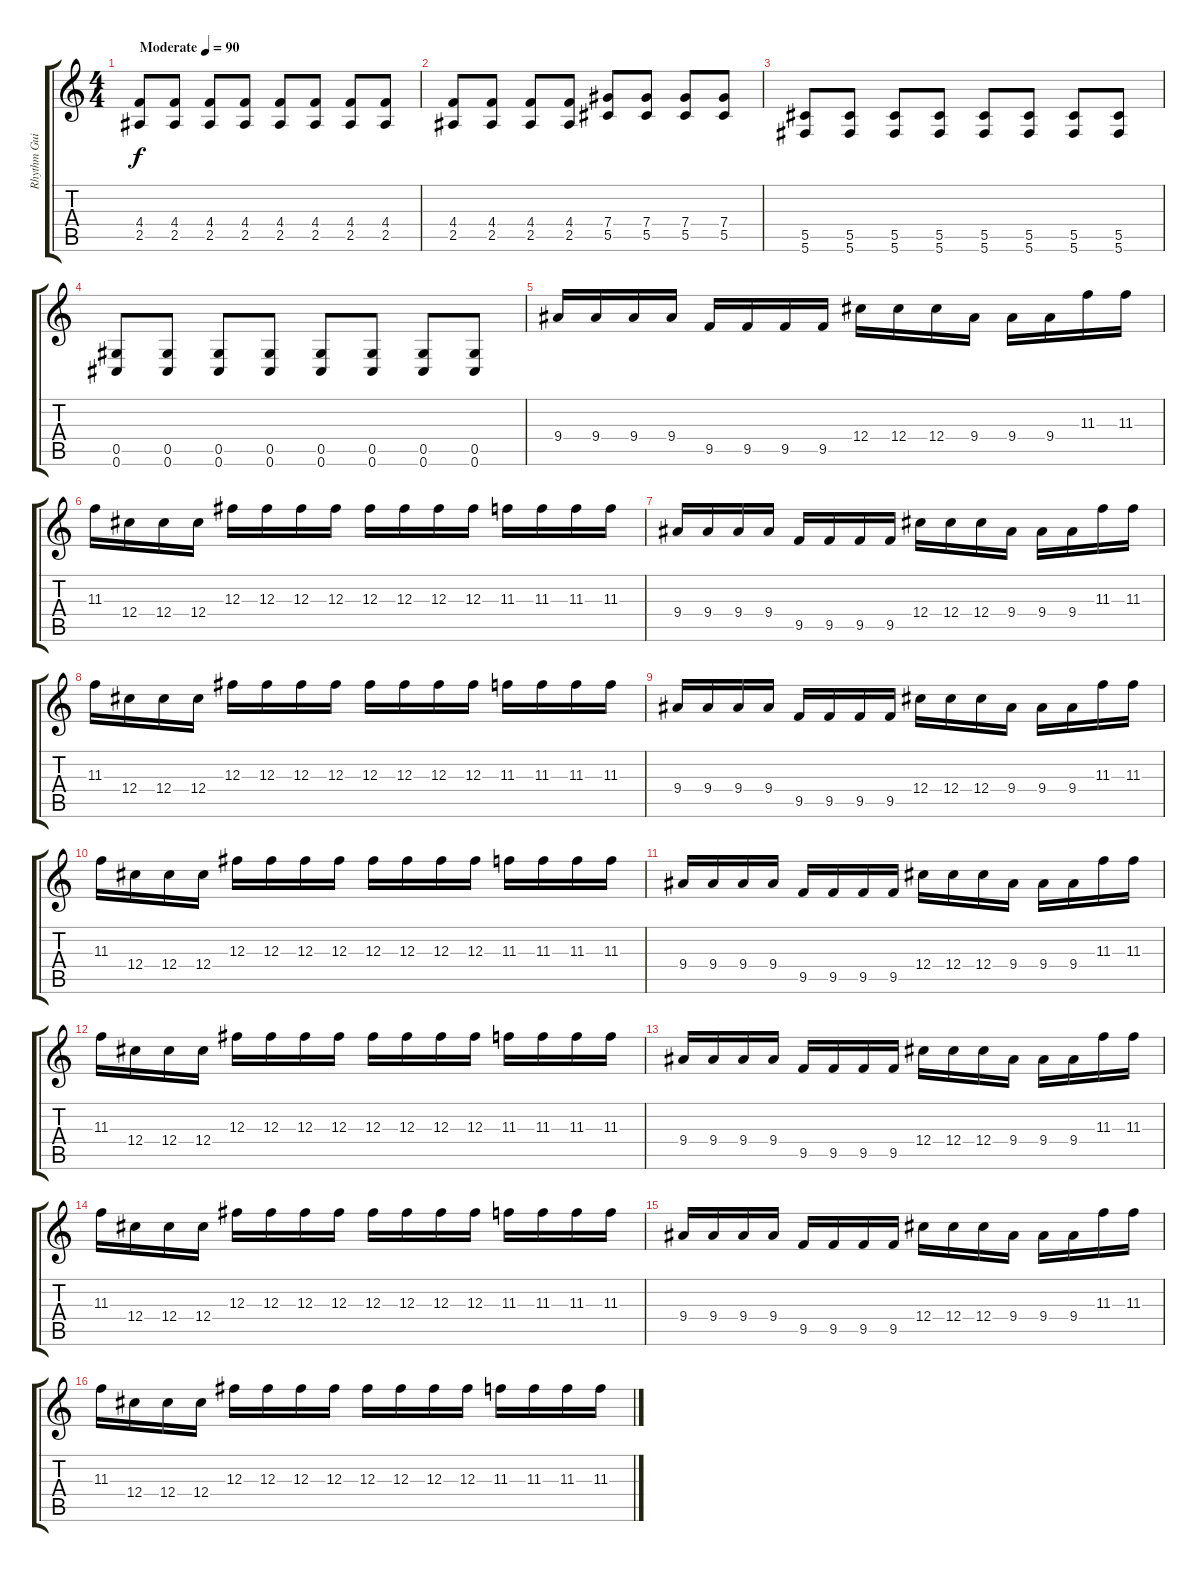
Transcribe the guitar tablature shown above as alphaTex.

\track ("Rhythm Guitar" "Rhythm Gui") {instrument distortionguitar}
\staff {score tabs}
\tuning (Eb4 Bb3 Gb3 Db3 Ab2 Db2) {hide}
\ts (4 4)
\tempo (90 "Moderate")
\clef g2
\ks c
(4.4 2.5).8{dy f instrument distortionguitar} (4.4 2.5).8 (4.4 2.5).8 (4.4 2.5).8 (4.4 2.5).8 (4.4 2.5).8 (4.4 2.5).8 (4.4 2.5).8 |
(4.4 2.5).8 (4.4 2.5).8 (4.4 2.5).8 (4.4 2.5).8 (7.4 5.5).8 (7.4 5.5).8 (7.4 5.5).8 (7.4 5.5).8 |
(5.5 5.6).8 (5.5 5.6).8 (5.5 5.6).8 (5.5 5.6).8 (5.5 5.6).8 (5.5 5.6).8 (5.5 5.6).8 (5.5 5.6).8 |
(0.5 0.6).8 (0.5 0.6).8 (0.5 0.6).8 (0.5 0.6).8 (0.5 0.6).8 (0.5 0.6).8 (0.5 0.6).8 (0.5 0.6).8 |
9.4.16 9.4.16 9.4.16 9.4.16 9.5.16 9.5.16 9.5.16 9.5.16 12.4.16 12.4.16 12.4.16 9.4.16 9.4.16 9.4.16 11.3.16 11.3.16 |
11.3.16 12.4.16 12.4.16 12.4.16 12.3.16 12.3.16 12.3.16 12.3.16 12.3.16 12.3.16 12.3.16 12.3.16 11.3.16 11.3.16 11.3.16 11.3.16 |
9.4.16 9.4.16 9.4.16 9.4.16 9.5.16 9.5.16 9.5.16 9.5.16 12.4.16 12.4.16 12.4.16 9.4.16 9.4.16 9.4.16 11.3.16 11.3.16 |
11.3.16 12.4.16 12.4.16 12.4.16 12.3.16 12.3.16 12.3.16 12.3.16 12.3.16 12.3.16 12.3.16 12.3.16 11.3.16 11.3.16 11.3.16 11.3.16 |
9.4.16 9.4.16 9.4.16 9.4.16 9.5.16 9.5.16 9.5.16 9.5.16 12.4.16 12.4.16 12.4.16 9.4.16 9.4.16 9.4.16 11.3.16 11.3.16 |
11.3.16 12.4.16 12.4.16 12.4.16 12.3.16 12.3.16 12.3.16 12.3.16 12.3.16 12.3.16 12.3.16 12.3.16 11.3.16 11.3.16 11.3.16 11.3.16 |
9.4.16 9.4.16 9.4.16 9.4.16 9.5.16 9.5.16 9.5.16 9.5.16 12.4.16 12.4.16 12.4.16 9.4.16 9.4.16 9.4.16 11.3.16 11.3.16 |
11.3.16 12.4.16 12.4.16 12.4.16 12.3.16 12.3.16 12.3.16 12.3.16 12.3.16 12.3.16 12.3.16 12.3.16 11.3.16 11.3.16 11.3.16 11.3.16 |
9.4.16 9.4.16 9.4.16 9.4.16 9.5.16 9.5.16 9.5.16 9.5.16 12.4.16 12.4.16 12.4.16 9.4.16 9.4.16 9.4.16 11.3.16 11.3.16 |
11.3.16 12.4.16 12.4.16 12.4.16 12.3.16 12.3.16 12.3.16 12.3.16 12.3.16 12.3.16 12.3.16 12.3.16 11.3.16 11.3.16 11.3.16 11.3.16 |
9.4.16 9.4.16 9.4.16 9.4.16 9.5.16 9.5.16 9.5.16 9.5.16 12.4.16 12.4.16 12.4.16 9.4.16 9.4.16 9.4.16 11.3.16 11.3.16 |
11.3.16 12.4.16 12.4.16 12.4.16 12.3.16 12.3.16 12.3.16 12.3.16 12.3.16 12.3.16 12.3.16 12.3.16 11.3.16 11.3.16 11.3.16 11.3.16
